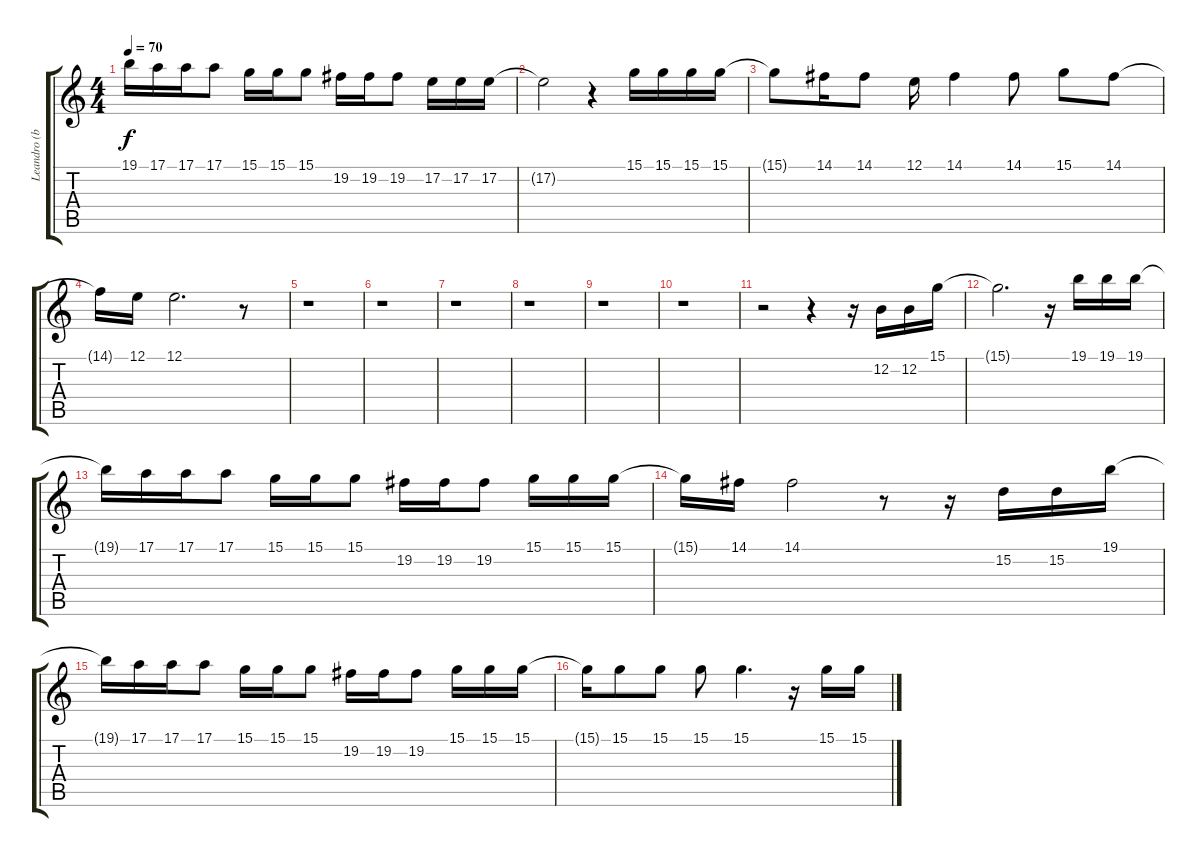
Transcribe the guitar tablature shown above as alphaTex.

\track ("Leandro (backing vocal)" "Leandro (b") {instrument lead2sawtooth}
\staff {score tabs}
\tuning (E4 B3 G3 D3 A2 E2) {hide}
\ts (4 4)
\tempo 70
\clef g2
\ks c
19.1{t}.16{dy f} 17.1.16 17.1.16 17.1.8 15.1.16 15.1.16 15.1.8 19.2.16 19.2.16 19.2.8 17.2.16 17.2.16 17.2.16 |
17.2{t}.2 r.4 15.1.16 15.1.16 15.1.16 15.1.16 |
15.1{t}.8 14.1.16 14.1.8 12.1.16 14.1.4 14.1.8 15.1.8 14.1.8 |
14.1{t}.16 12.1.16 12.1.2{d} r.8 |
r.1 |
r.1 |
r.1 |
r.1 |
r.1 |
r.1 |
r.2 r.4 r.16 12.2.16 12.2.16 15.1.16 |
15.1{t}.2{d} r.16 19.1.16 19.1.16 19.1.16 |
19.1{t}.16 17.1.16 17.1.16 17.1.8 15.1.16 15.1.16 15.1.8 19.2.16 19.2.16 19.2.8 15.1.16 15.1.16 15.1.16 |
15.1{t}.16 14.1.16 14.1.2 r.8 r.16 15.2.16 15.2.16 19.1.16 |
19.1{t}.16 17.1.16 17.1.16 17.1.8 15.1.16 15.1.16 15.1.8 19.2.16 19.2.16 19.2.8 15.1.16 15.1.16 15.1.16 |
15.1{t}.16 15.1.8 15.1.8 15.1.8 15.1.4{d} r.16 15.1.16 15.1.16
